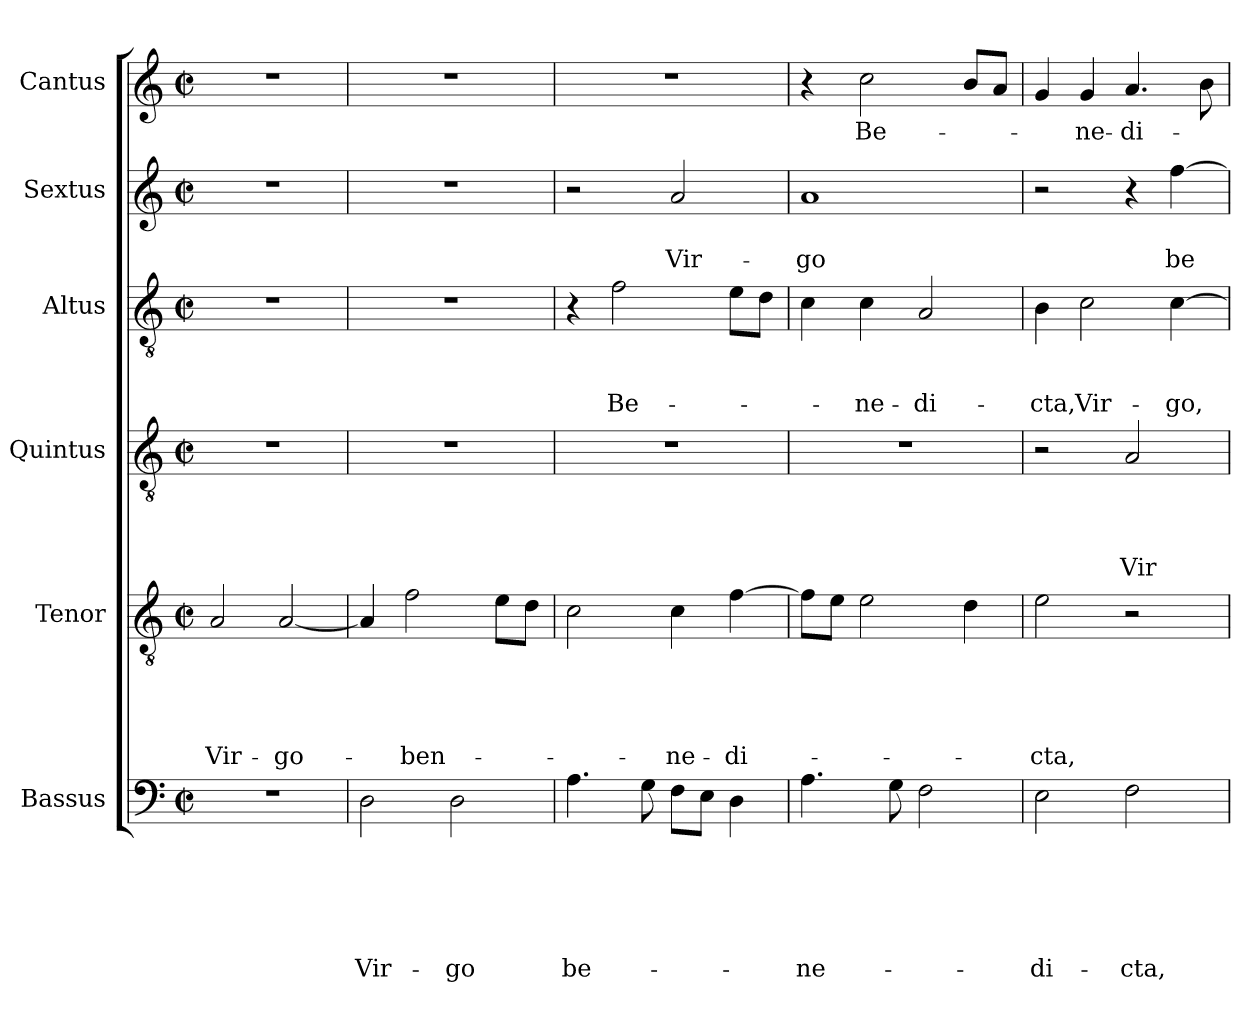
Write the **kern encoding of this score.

**kern	**text	**text	**text	**text	**text	**text	**kern	**text	**text	**text	**text	**text	**kern	**text	**text	**text	**text	**kern	**text	**text	**text	**kern	**text	**text	**kern	**text
*part6	*part6	*part6	*part6	*part6	*part6	*part6	*part5	*part5	*part5	*part5	*part5	*part5	*part4	*part4	*part4	*part4	*part4	*part3	*part3	*part3	*part3	*part2	*part2	*part2	*part1	*part1
*staff6	*staff6	*staff6	*staff6	*staff6	*staff6	*staff6	*staff5	*staff5	*staff5	*staff5	*staff5	*staff5	*staff4	*staff4	*staff4	*staff4	*staff4	*staff3	*staff3	*staff3	*staff3	*staff2	*staff2	*staff2	*staff1	*staff1
*I"Bassus	*	*	*	*	*	*	*I"Tenor	*	*	*	*	*	*I"Quintus	*	*	*	*	*I"Altus	*	*	*	*I"Sextus	*	*	*I"Cantus	*
*I'B.	*	*	*	*	*	*	*I'T.	*	*	*	*	*	*I'Q.	*	*	*	*	*I'A.	*	*	*	*I'S.	*	*	*I'C.	*
*clefF4	*	*	*	*	*	*	*clefGv2	*	*	*	*	*	*clefGv2	*	*	*	*	*clefGv2	*	*	*	*clefG2	*	*	*clefG2	*
*k[]	*	*	*	*	*	*	*k[]	*	*	*	*	*	*k[]	*	*	*	*	*k[]	*	*	*	*k[]	*	*	*k[]	*
*C:	*	*	*	*	*	*	*C:	*	*	*	*	*	*C:	*	*	*	*	*C:	*	*	*	*C:	*	*	*C:	*
*M2/2	*	*	*	*	*	*	*M2/2	*	*	*	*	*	*M2/2	*	*	*	*	*M2/2	*	*	*	*M2/2	*	*	*M2/2	*
*met(c|)	*	*	*	*	*	*	*met(c|)	*	*	*	*	*	*met(c|)	*	*	*	*	*met(c|)	*	*	*	*met(c|)	*	*	*met(c|)	*
=1	=1	=1	=1	=1	=1	=1	=1	=1	=1	=1	=1	=1	=1	=1	=1	=1	=1	=1	=1	=1	=1	=1	=1	=1	=1	=1
!	!	!	!	!	!	!	!	!	!	!	!	!LO:LY:b	!	!	!	!	!	!	!	!	!	!	!	!	!	!
1r	.	.	.	.	.	.	2A/	.	.	.	.	Vir-	1r	.	.	.	.	1r	.	.	.	1r	.	.	1r	.
!	!	!	!	!	!	!	!	!	!	!	!	!LO:LY:b	!	!	!	!	!	!	!	!	!	!	!	!	!	!
.	.	.	.	.	.	.	[<2A/	.	.	.	.	-go-	.	.	.	.	.	.	.	.	.	.	.	.	.	.
=2	=2	=2	=2	=2	=2	=2	=2	=2	=2	=2	=2	=2	=2	=2	=2	=2	=2	=2	=2	=2	=2	=2	=2	=2	=2	=2
!	!	!	!	!	!	!LO:LY:b	!	!	!	!	!	!	!	!	!	!	!	!	!	!	!	!	!	!	!	!
2D\	.	.	.	.	.	Vir-	4A/]	.	.	.	.	.	1r	.	.	.	.	1r	.	.	.	1r	.	.	1r	.
!	!	!	!	!	!	!	!	!	!	!	!	!LO:LY:b	!	!	!	!	!	!	!	!	!	!	!	!	!	!
.	.	.	.	.	.	.	2f\	.	.	.	.	-ben-	.	.	.	.	.	.	.	.	.	.	.	.	.	.
!	!	!	!	!	!	!LO:LY:b	!	!	!	!	!	!	!	!	!	!	!	!	!	!	!	!	!	!	!	!
2D\	.	.	.	.	.	-go	.	.	.	.	.	.	.	.	.	.	.	.	.	.	.	.	.	.	.	.
.	.	.	.	.	.	.	8e\L	.	.	.	.	.	.	.	.	.	.	.	.	.	.	.	.	.	.	.
.	.	.	.	.	.	.	8d\J	.	.	.	.	.	.	.	.	.	.	.	.	.	.	.	.	.	.	.
=3	=3	=3	=3	=3	=3	=3	=3	=3	=3	=3	=3	=3	=3	=3	=3	=3	=3	=3	=3	=3	=3	=3	=3	=3	=3	=3
!	!	!	!	!	!	!LO:LY:b	!	!	!	!	!	!	!	!	!	!	!	!	!	!	!	!	!	!	!	!
4.A\	.	.	.	.	.	be-	2c\	.	.	.	.	.	1r	.	.	.	.	4r	.	.	.	2r	.	.	1r	.
!	!	!	!	!	!	!	!	!	!	!	!	!	!	!	!	!	!	!	!	!	!LO:LY:b	!	!	!	!	!
.	.	.	.	.	.	.	.	.	.	.	.	.	.	.	.	.	.	2f\	.	.	Be-	.	.	.	.	.
8G\	.	.	.	.	.	.	.	.	.	.	.	.	.	.	.	.	.	.	.	.	.	.	.	.	.	.
!	!	!	!	!	!	!	!	!	!	!	!	!LO:LY:b	!	!	!	!	!	!	!	!	!	!	!	!LO:LY:b	!	!
8F\L	.	.	.	.	.	.	4c\	.	.	.	.	-ne-	.	.	.	.	.	.	.	.	.	2a/	.	Vir-	.	.
8E\J	.	.	.	.	.	.	.	.	.	.	.	.	.	.	.	.	.	.	.	.	.	.	.	.	.	.
!	!	!	!	!	!	!	!	!	!	!	!	!LO:LY:b	!	!	!	!	!	!	!	!	!	!	!	!	!	!
4D\	.	.	.	.	.	.	[>4f\	.	.	.	.	-di-	.	.	.	.	.	8e\L	.	.	.	.	.	.	.	.
.	.	.	.	.	.	.	.	.	.	.	.	.	.	.	.	.	.	8d\J	.	.	.	.	.	.	.	.
=4	=4	=4	=4	=4	=4	=4	=4	=4	=4	=4	=4	=4	=4	=4	=4	=4	=4	=4	=4	=4	=4	=4	=4	=4	=4	=4
!	!	!	!	!	!	!LO:LY:b	!	!	!	!	!	!	!	!	!	!	!	!	!	!	!	!	!	!LO:LY:b	!	!
4.A\	.	.	.	.	.	-ne-	8f\L]	.	.	.	.	.	1r	.	.	.	.	4c\	.	.	.	1a	.	-go	4r	.
.	.	.	.	.	.	.	8e\J	.	.	.	.	.	.	.	.	.	.	.	.	.	.	.	.	.	.	.
!	!	!	!	!	!	!	!	!	!	!	!	!	!	!	!	!	!	!	!	!	!LO:LY:b	!	!	!	!	!LO:LY:b
.	.	.	.	.	.	.	2e\	.	.	.	.	.	.	.	.	.	.	4c\	.	.	-ne-	.	.	.	2cc\	Be-
8G\	.	.	.	.	.	.	.	.	.	.	.	.	.	.	.	.	.	.	.	.	.	.	.	.	.	.
!	!	!	!	!	!	!	!	!	!	!	!	!	!	!	!	!	!	!	!	!	!LO:LY:b	!	!	!	!	!
2F\	.	.	.	.	.	.	.	.	.	.	.	.	.	.	.	.	.	2A/	.	.	-di-	.	.	.	.	.
.	.	.	.	.	.	.	4d\	.	.	.	.	.	.	.	.	.	.	.	.	.	.	.	.	.	8b/L	.
.	.	.	.	.	.	.	.	.	.	.	.	.	.	.	.	.	.	.	.	.	.	.	.	.	8a/J	.
=5	=5	=5	=5	=5	=5	=5	=5	=5	=5	=5	=5	=5	=5	=5	=5	=5	=5	=5	=5	=5	=5	=5	=5	=5	=5	=5
!	!	!	!	!	!	!LO:LY:b	!	!	!	!	!	!LO:LY:b	!	!	!	!	!	!	!	!	!LO:LY:b	!	!	!	!	!
2E\	.	.	.	.	.	-di-	2e\	.	.	.	.	-cta,	2r	.	.	.	.	4B\	.	.	-cta,	2r	.	.	4g/	.
!	!	!	!	!	!	!	!	!	!	!	!	!	!	!	!	!	!	!	!	!	!LO:LY:b	!	!	!	!	!LO:LY:b
.	.	.	.	.	.	.	.	.	.	.	.	.	.	.	.	.	.	2c\	.	.	Vir-	.	.	.	4g/	-ne-
!	!	!	!	!	!	!LO:LY:b	!	!	!	!	!	!	!	!	!	!	!LO:LY:b	!	!	!	!	!	!	!	!	!LO:LY:b
2F\	.	.	.	.	.	-cta,	2r	.	.	.	.	.	2A/	.	.	.	Vir-	.	.	.	.	4r	.	.	4.a/	-di-
!	!	!	!	!	!	!	!	!	!	!	!	!	!	!	!	!	!	!	!	!	!LO:LY:b	!	!	!LO:LY:b	!	!
.	.	.	.	.	.	.	.	.	.	.	.	.	.	.	.	.	.	[<4c\	.	.	-go,	[<4ff\	.	be-	.	.
.	.	.	.	.	.	.	.	.	.	.	.	.	.	.	.	.	.	.	.	.	.	.	.	.	8b\	.
=	=	=	=	=	=	=	=	=	=	=	=	=	=	=	=	=	=	=	=	=	=	=	=	=	=	=
*-	*-	*-	*-	*-	*-	*-	*-	*-	*-	*-	*-	*-	*-	*-	*-	*-	*-	*-	*-	*-	*-	*-	*-	*-	*-	*-
